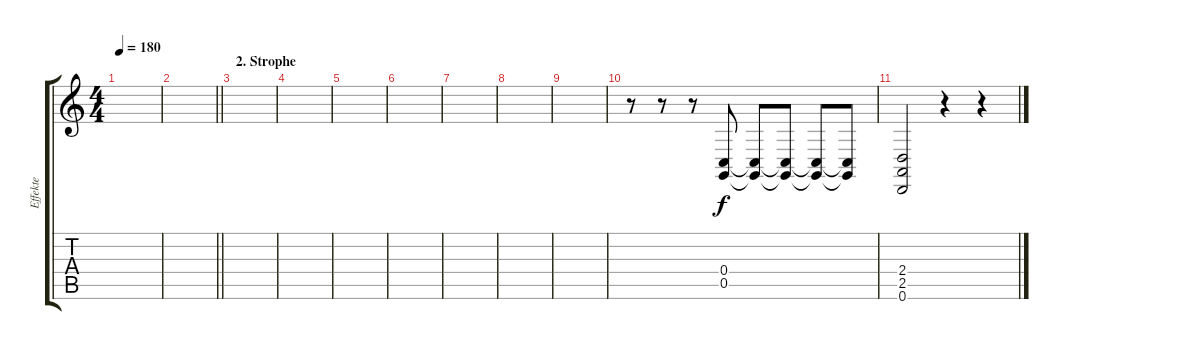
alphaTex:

\track ("Effekte" "Effekte") {instrument seashore}
\staff {score tabs}
\tuning (D4 A3 F3 C3 G2 D2) {hide}
\ts (4 4)
\tempo 180
\clef g2
\ks c
|
\barLineRight lightlight
|
\section ("" "2. Strophe")
|
|
|
|
|
|
|
r.8{volume 4 instrument lead2sawtooth} r.8 r.8 (0.4 0.5).8{volume 11} (0.4{t} 0.5{t}).8 (0.4{t} 0.5{t}).8 (0.4{t} 0.5{t}).8 (0.4{t} 0.5{t}).8 |
(2.4 2.5 0.6).2 r.4 r.4
